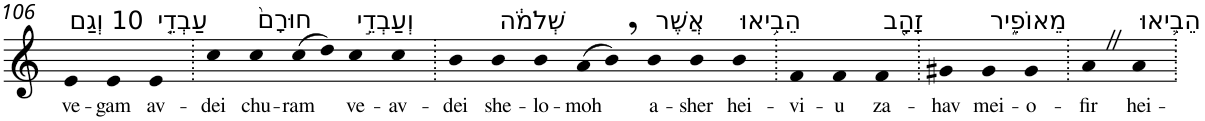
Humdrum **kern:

**kern	**text
*part1	*part1
*staff1	*staff1
*I"Piano	*
*I'Pno	*
!!LO:PB:g=z
*clefG2	*
*k[]	*
=106	=106
!LO:TX:a:t=10 וְגַם	!
!	!LO:LY:b
4e	ve-
!	!LO:LY:b
4e	-gam
!LO:TX:a:t=עַבְדֵ֤י	!
!	!LO:LY:b
4e	av-
=107.	=107.
!	!LO:LY:b
4cc	-dei
!LO:TX:a:t=חוּרָם֙	!
!	!LO:LY:b
4cc	chu-
!	!LO:LY:b
(>8cc	-ram
8dd)	.
!LO:TX:a:t=וְעַבְדֵ֣י	!
!	!LO:LY:b
4cc	ve-
!	!LO:LY:b
4cc	-av-
=108.	=108.
!	!LO:LY:b
4b	-dei
!LO:TX:a:t=שְׁלֹמֹ֔ה	!
!	!LO:LY:b
4b	she-
!	!LO:LY:b
4b	-lo-
!	!LO:LY:b
(>8a	-moh
8b,)	.
!LO:TX:a:t=אֲשֶׁר	!
!	!LO:LY:b
4b	a-
!	!LO:LY:b
4b	-sher
!LO:TX:a:t=הֵבִ֥יאוּ	!
!	!LO:LY:b
4b	hei-
=109.	=109.
!	!LO:LY:b
4f	-vi-
!	!LO:LY:b
4f	-u
!LO:TX:a:t=זָהָ֖ב	!
!	!LO:LY:b
4f	za-
=110.	=110.
!	!LO:LY:b
4g#X	-hav
!LO:TX:a:t=מֵאוֹפִ֑יר	!
!	!LO:LY:b
4g#	mei-
!	!LO:LY:b
4g#	-o-
=111.	=111.
!	!LO:LY:b
4aZ	-fir
!LO:TX:a:t=הֵבִ֛יאוּ	!
!	!LO:LY:b
4a	hei-
=.	=.
*-	*-
